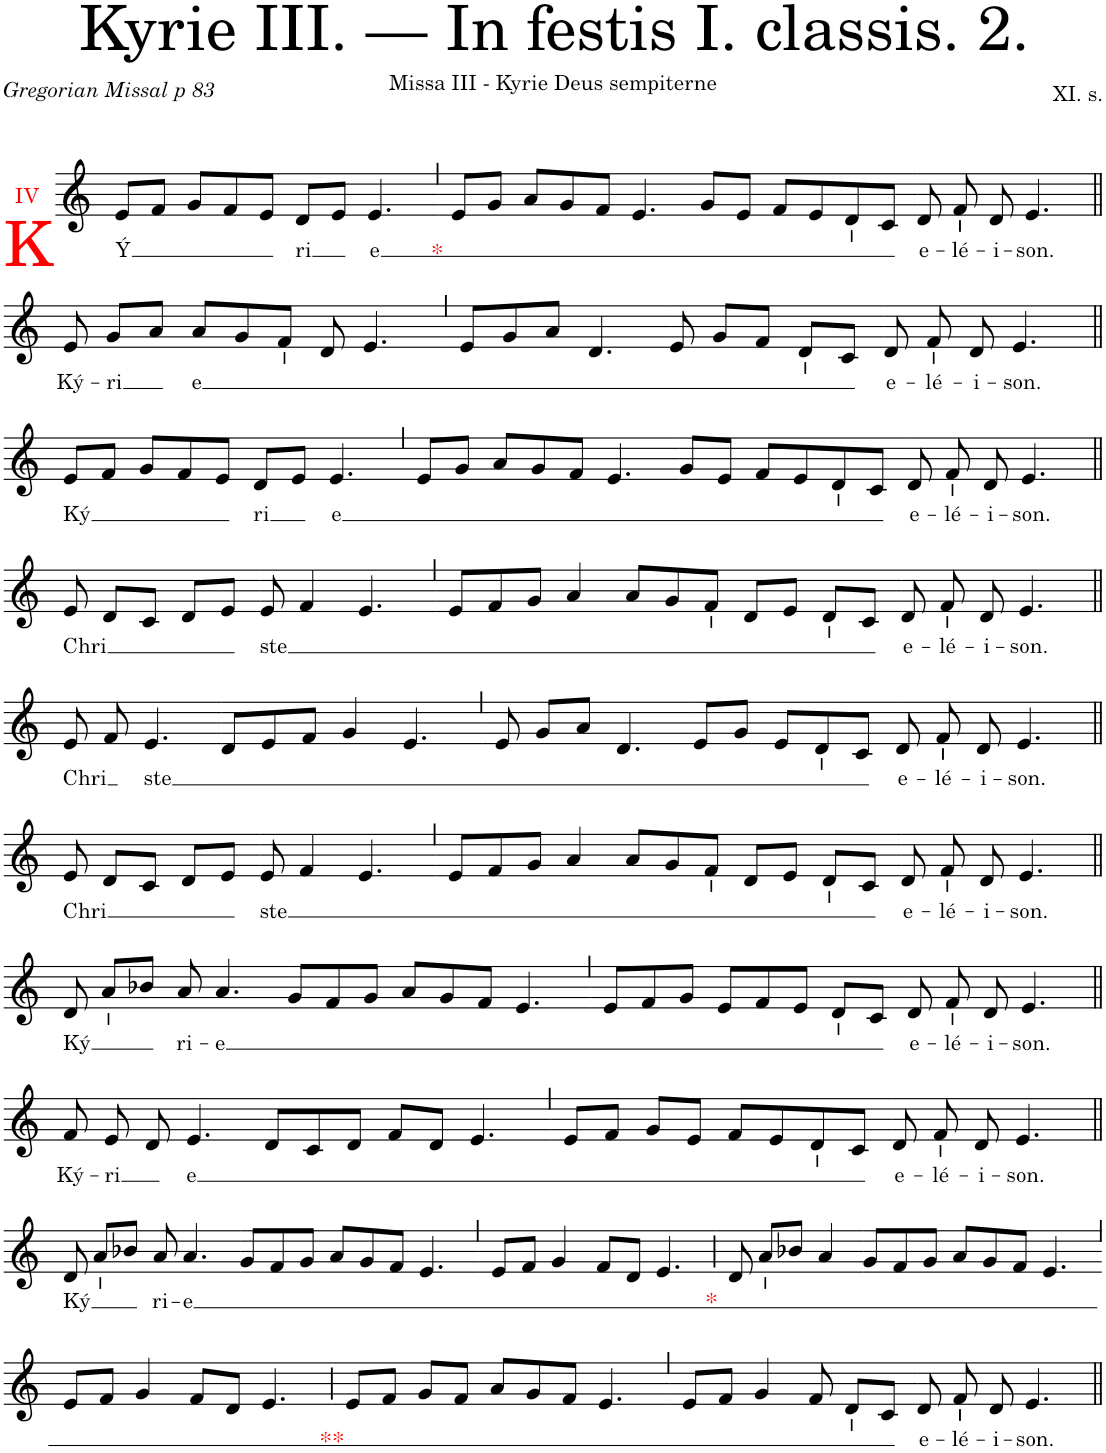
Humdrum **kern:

**kern	**text
*part1	*part1
*staff1	*staff1
*I"Soprano	*
*clefG2	*
*k[]	*
*M4/4	*
=1	=1
!LO:TX:a:color=#FF0000:t=IV	!
!LO:TX:b:color=#FF0000:t=K	!
!	!LO:LY:b
8e/L	Ý
8f/J	.
8g/L	.
8f/	.
8e/J	.
!	!LO:LY:b
8d/L	ri
8e/J	.
!	!LO:LY:b
[8e/	e
=2`	=2`
!LO:TX:b:color=#FF0000:t=*	!
8e/L	.
4e/]	.
8g/J	.
8a/L	.
8g/	.
8f/J	.
4.e/	.
=3-	=3-
8g/L	.
8e/J	.
8f/L	.
8e/	.
8d/	.
8c/J	.
=4-	=4-
!	!LO:LY:b
8d/	e-
!	!LO:LY:b
8f/	-lé-
!	!LO:LY:b
8d/	-i-
!	!LO:LY:b
4.e/	-son.
!!LO:LB:g=z
=5||	=5||
!	!LO:LY:b
8e/	Ký-
!	!LO:LY:b
8g/L	-ri
8a/J	.
!	!LO:LY:b
8a/L	e
8g/	.
8f/J	.
8d/	.
[8e/	.
=6`	=6`
8e/L	.
4e/]	.
8g/	.
8a/J	.
4.d/	.
=7-	=7-
8e/	.
8g/L	.
8f/J	.
8d/L	.
8c/J	.
=8-	=8-
!	!LO:LY:b
8d/	e-
!	!LO:LY:b
8f/	-lé-
!	!LO:LY:b
8d/	-i-
!	!LO:LY:b
4.e/	-son.
!!LO:LB:g=z
=9||	=9||
!	!LO:LY:b
8e/L	Ký
8f/J	.
8g/L	.
8f/	.
8e/J	.
!	!LO:LY:b
8d/L	ri
8e/J	.
!	!LO:LY:b
[8e/	e
=10`	=10`
8e/L	.
4e/]	.
8g/J	.
8a/L	.
8g/	.
8f/J	.
4.e/	.
=11-	=11-
8g/L	.
8e/J	.
8f/L	.
8e/	.
8d/	.
8c/J	.
=12-	=12-
!	!LO:LY:b
8d/	e-
!	!LO:LY:b
8f/	-lé-
!	!LO:LY:b
8d/	-i-
!	!LO:LY:b
4.e/	-son.
!!LO:LB:g=z
=13||	=13||
!	!LO:LY:b
8e/	Chri
8d/L	.
8c/J	.
8d/L	.
8e/J	.
=14-	=14-
!	!LO:LY:b
8e/	ste
4f/	.
4.e/	.
=15`	=15`
8e/L	.
8f/	.
8g/J	.
4a/	.
=16-	=16-
8a/L	.
8g/	.
8f/J	.
8d/L	.
8e/J	.
8d/L	.
8c/J	.
=17-	=17-
!	!LO:LY:b
8d/	e-
!	!LO:LY:b
8f/	-lé-
!	!LO:LY:b
8d/	-i-
!	!LO:LY:b
4.e/	-son.
!!LO:LB:g=z
=18||	=18||
!	!LO:LY:b
8e/	Chri
8f/	.
!	!LO:LY:b
4.e/	ste
=19-	=19-
8d/L	.
8e/	.
8f/J	.
4g/	.
4.e/	.
=20`	=20`
8e/	.
8g/L	.
8a/J	.
4.d/	.
=21-	=21-
8e/L	.
8g/J	.
8e/L	.
8d/	.
8c/J	.
=22-	=22-
!	!LO:LY:b
8d/	e-
!	!LO:LY:b
8f/	-lé-
!	!LO:LY:b
8d/	-i-
!	!LO:LY:b
4.e/	-son.
!!LO:LB:g=z
=23||	=23||
!	!LO:LY:b
8e/	Chri
8d/L	.
8c/J	.
8d/L	.
8e/J	.
=24-	=24-
!	!LO:LY:b
8e/	ste
4f/	.
4.e/	.
=25`	=25`
8e/L	.
8f/	.
8g/J	.
4a/	.
=26-	=26-
8a/L	.
8g/	.
8f/J	.
8d/L	.
8e/J	.
8d/L	.
8c/J	.
=27-	=27-
!	!LO:LY:b
8d/	e-
!	!LO:LY:b
8f/	-lé-
!	!LO:LY:b
8d/	-i-
!	!LO:LY:b
4.e/	-son.
!!LO:LB:g=z
=28||	=28||
!	!LO:LY:b
8d/	Ký
8a/L	.
8b-X/J	.
!	!LO:LY:b
8a/	ri-
!	!LO:LY:b
4.a/	-e
=29-	=29-
8g/L	.
8f/	.
8g/J	.
8a/L	.
8g/	.
8f/J	.
[4e/	.
=30`	=30`
8e/L	.
8e/]	.
8f/	.
8g/J	.
8e/L	.
8f/	.
8e/J	.
8d/L	.
8c/J	.
=31-	=31-
!	!LO:LY:b
8d/	e-
!	!LO:LY:b
8f/	-lé-
!	!LO:LY:b
8d/	-i-
!	!LO:LY:b
4.e/	-son.
!!LO:LB:g=z
=32||	=32||
!	!LO:LY:b
8f/	Ký-
!	!LO:LY:b
8e/	-ri
8d/	.
!	!LO:LY:b
4.e/	e
=33-	=33-
8d/L	.
8c/	.
8d/J	.
8f/L	.
8d/J	.
4.e/	.
=34`	=34`
8e/L	.
8f/J	.
8g/L	.
8e/J	.
8f/L	.
8e/	.
8d/	.
8c/J	.
=35-	=35-
!	!LO:LY:b
8d/	e-
!	!LO:LY:b
8f/	-lé-
!	!LO:LY:b
8d/	-i-
!	!LO:LY:b
4.e/	-son.
!!LO:LB:g=z
=36||	=36||
!	!LO:LY:b
8d/	Ký
8a/L	.
8b-X/J	.
!	!LO:LY:b
8a/	ri-
!	!LO:LY:b
4.a/	-e
=37-	=37-
8g/L	.
8f/	.
8g/J	.
8a/L	.
8g/	.
8f/J	.
[4e/	.
=38`	=38`
8e/L	.
8e/]	.
8f/J	.
4g/	.
8f/L	.
8d/J	.
[4e/	.
=39	=39
!LO:TX:b:color=#FF0000:t=*	!
8d/	.
8e/]	.
8a/L	.
8b-X/J	.
4a/	.
=40-	=40-
8g/L	.
8f/	.
8g/J	.
8a/L	.
8g/	.
8f/J	.
[4e/	.
!!LO:LB:g=z
=41`	=41`
8e/L	.
8e/]	.
8f/J	.
4g/	.
8f/L	.
8d/J	.
[4e/	.
=42	=42
!LO:TX:b:color=#FF0000:t=**	!
8e/L	.
8e/]	.
8f/J	.
8g/L	.
8f/J	.
8a/L	.
8g/	.
8f/J	.
[8e/	.
=43`	=43`
8e/L	.
4e/]	.
8f/J	.
4g/	.
8f/	.
8d/L	.
8c/J	.
=44-	=44-
!	!LO:LY:b
8d/	e-
!	!LO:LY:b
8f/	-lé-
!	!LO:LY:b
8d/	-i-
!	!LO:LY:b
4.e/	-son.
=||	=||
*-	*-
